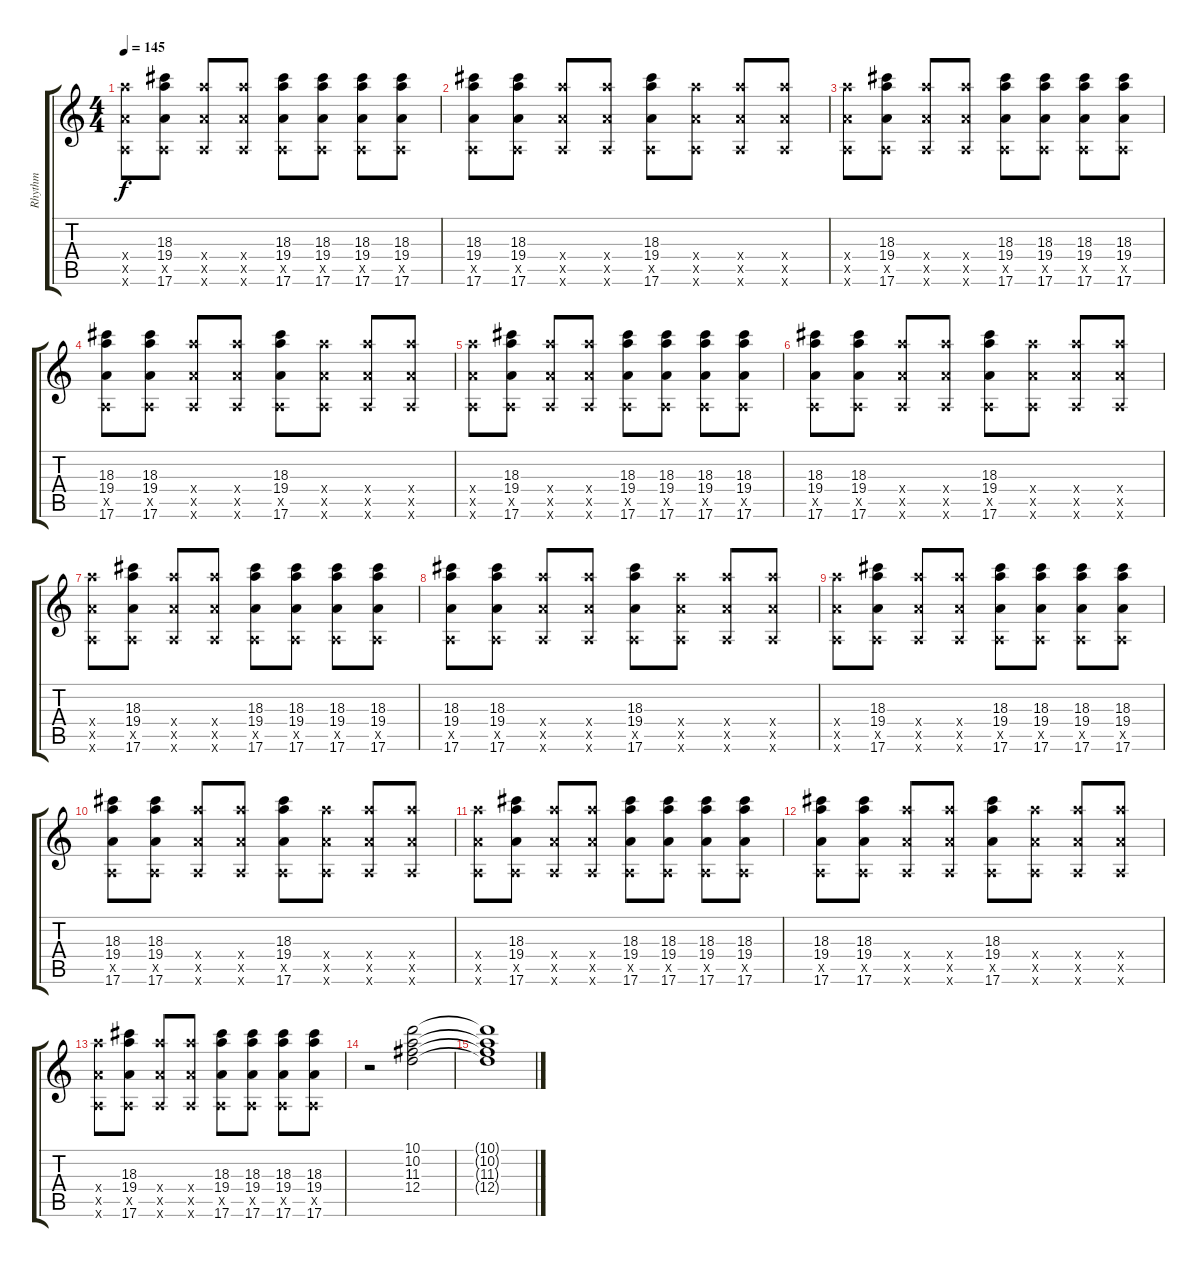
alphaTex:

\track ("Rhythm" "Rhythm") {instrument overdrivenguitar}
\staff {score tabs}
\tuning (E4 B3 G3 D3 A2 E2) {hide}
\ts (4 4)
\tempo 145
\clef g2
\ks c
(19.4{x} 0.5{x} 17.6{x}).8{dy f} (18.3 19.4 0.5{x} 17.6).8 (19.4{x} 0.5{x} 17.6{x}).8 (19.4{x} 0.5{x} 17.6{x}).8 (18.3 19.4 0.5{x} 17.6).8 (18.3 19.4 0.5{x} 17.6).8 (18.3 19.4 0.5{x} 17.6).8 (18.3 19.4 0.5{x} 17.6).8 |
(18.3 19.4 0.5{x} 17.6).8 (18.3 19.4 0.5{x} 17.6).8 (19.4{x} 0.5{x} 17.6{x}).8 (19.4{x} 0.5{x} 17.6{x}).8 (18.3 19.4 0.5{x} 17.6).8 (19.4{x} 0.5{x} 17.6{x}).8 (19.4{x} 0.5{x} 17.6{x}).8 (19.4{x} 0.5{x} 17.6{x}).8 |
(19.4{x} 0.5{x} 17.6{x}).8 (18.3 19.4 0.5{x} 17.6).8 (19.4{x} 0.5{x} 17.6{x}).8 (19.4{x} 0.5{x} 17.6{x}).8 (18.3 19.4 0.5{x} 17.6).8 (18.3 19.4 0.5{x} 17.6).8 (18.3 19.4 0.5{x} 17.6).8 (18.3 19.4 0.5{x} 17.6).8 |
(18.3 19.4 0.5{x} 17.6).8 (18.3 19.4 0.5{x} 17.6).8 (19.4{x} 0.5{x} 17.6{x}).8 (19.4{x} 0.5{x} 17.6{x}).8 (18.3 19.4 0.5{x} 17.6).8 (19.4{x} 0.5{x} 17.6{x}).8 (19.4{x} 0.5{x} 17.6{x}).8 (19.4{x} 0.5{x} 17.6{x}).8 |
(19.4{x} 0.5{x} 17.6{x}).8 (18.3 19.4 0.5{x} 17.6).8 (19.4{x} 0.5{x} 17.6{x}).8 (19.4{x} 0.5{x} 17.6{x}).8 (18.3 19.4 0.5{x} 17.6).8 (18.3 19.4 0.5{x} 17.6).8 (18.3 19.4 0.5{x} 17.6).8 (18.3 19.4 0.5{x} 17.6).8 |
(18.3 19.4 0.5{x} 17.6).8 (18.3 19.4 0.5{x} 17.6).8 (19.4{x} 0.5{x} 17.6{x}).8 (19.4{x} 0.5{x} 17.6{x}).8 (18.3 19.4 0.5{x} 17.6).8 (19.4{x} 0.5{x} 17.6{x}).8 (19.4{x} 0.5{x} 17.6{x}).8 (19.4{x} 0.5{x} 17.6{x}).8 |
(19.4{x} 0.5{x} 17.6{x}).8 (18.3 19.4 0.5{x} 17.6).8 (19.4{x} 0.5{x} 17.6{x}).8 (19.4{x} 0.5{x} 17.6{x}).8 (18.3 19.4 0.5{x} 17.6).8 (18.3 19.4 0.5{x} 17.6).8 (18.3 19.4 0.5{x} 17.6).8 (18.3 19.4 0.5{x} 17.6).8 |
(18.3 19.4 0.5{x} 17.6).8 (18.3 19.4 0.5{x} 17.6).8 (19.4{x} 0.5{x} 17.6{x}).8 (19.4{x} 0.5{x} 17.6{x}).8 (18.3 19.4 0.5{x} 17.6).8 (19.4{x} 0.5{x} 17.6{x}).8 (19.4{x} 0.5{x} 17.6{x}).8 (19.4{x} 0.5{x} 17.6{x}).8 |
(19.4{x} 0.5{x} 17.6{x}).8 (18.3 19.4 0.5{x} 17.6).8 (19.4{x} 0.5{x} 17.6{x}).8 (19.4{x} 0.5{x} 17.6{x}).8 (18.3 19.4 0.5{x} 17.6).8 (18.3 19.4 0.5{x} 17.6).8 (18.3 19.4 0.5{x} 17.6).8 (18.3 19.4 0.5{x} 17.6).8 |
(18.3 19.4 0.5{x} 17.6).8 (18.3 19.4 0.5{x} 17.6).8 (19.4{x} 0.5{x} 17.6{x}).8 (19.4{x} 0.5{x} 17.6{x}).8 (18.3 19.4 0.5{x} 17.6).8 (19.4{x} 0.5{x} 17.6{x}).8 (19.4{x} 0.5{x} 17.6{x}).8 (19.4{x} 0.5{x} 17.6{x}).8 |
(19.4{x} 0.5{x} 17.6{x}).8 (18.3 19.4 0.5{x} 17.6).8 (19.4{x} 0.5{x} 17.6{x}).8 (19.4{x} 0.5{x} 17.6{x}).8 (18.3 19.4 0.5{x} 17.6).8 (18.3 19.4 0.5{x} 17.6).8 (18.3 19.4 0.5{x} 17.6).8 (18.3 19.4 0.5{x} 17.6).8 |
(18.3 19.4 0.5{x} 17.6).8 (18.3 19.4 0.5{x} 17.6).8 (19.4{x} 0.5{x} 17.6{x}).8 (19.4{x} 0.5{x} 17.6{x}).8 (18.3 19.4 0.5{x} 17.6).8 (19.4{x} 0.5{x} 17.6{x}).8 (19.4{x} 0.5{x} 17.6{x}).8 (19.4{x} 0.5{x} 17.6{x}).8 |
(19.4{x} 0.5{x} 17.6{x}).8 (18.3 19.4 0.5{x} 17.6).8 (19.4{x} 0.5{x} 17.6{x}).8 (19.4{x} 0.5{x} 17.6{x}).8 (18.3 19.4 0.5{x} 17.6).8 (18.3 19.4 0.5{x} 17.6).8 (18.3 19.4 0.5{x} 17.6).8 (18.3 19.4 0.5{x} 17.6).8 |
r.2 (10.1 10.2 11.3 12.4).2 |
(10.1{t} 10.2{t} 11.3{t} 12.4{t}).1
